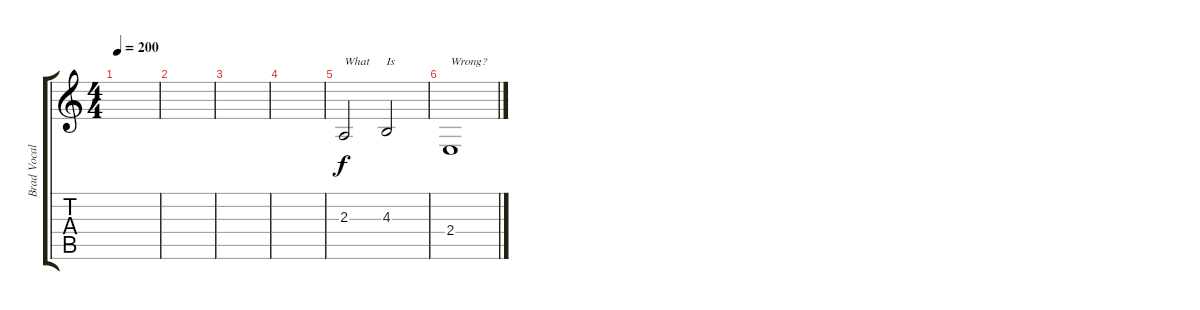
\track ("Brad Vocals " "Brad Vocal") {instrument altosax}
\staff {score tabs}
\tuning (E4 B3 G3 D3 A2 E2) {hide}
\ts (4 4)
\tempo 200
\clef g2
\ks c
|
|
|
|
2.3.2{txt "What"} 4.3.2{txt "Is"} |
2.4.1{txt "Wrong?"}
